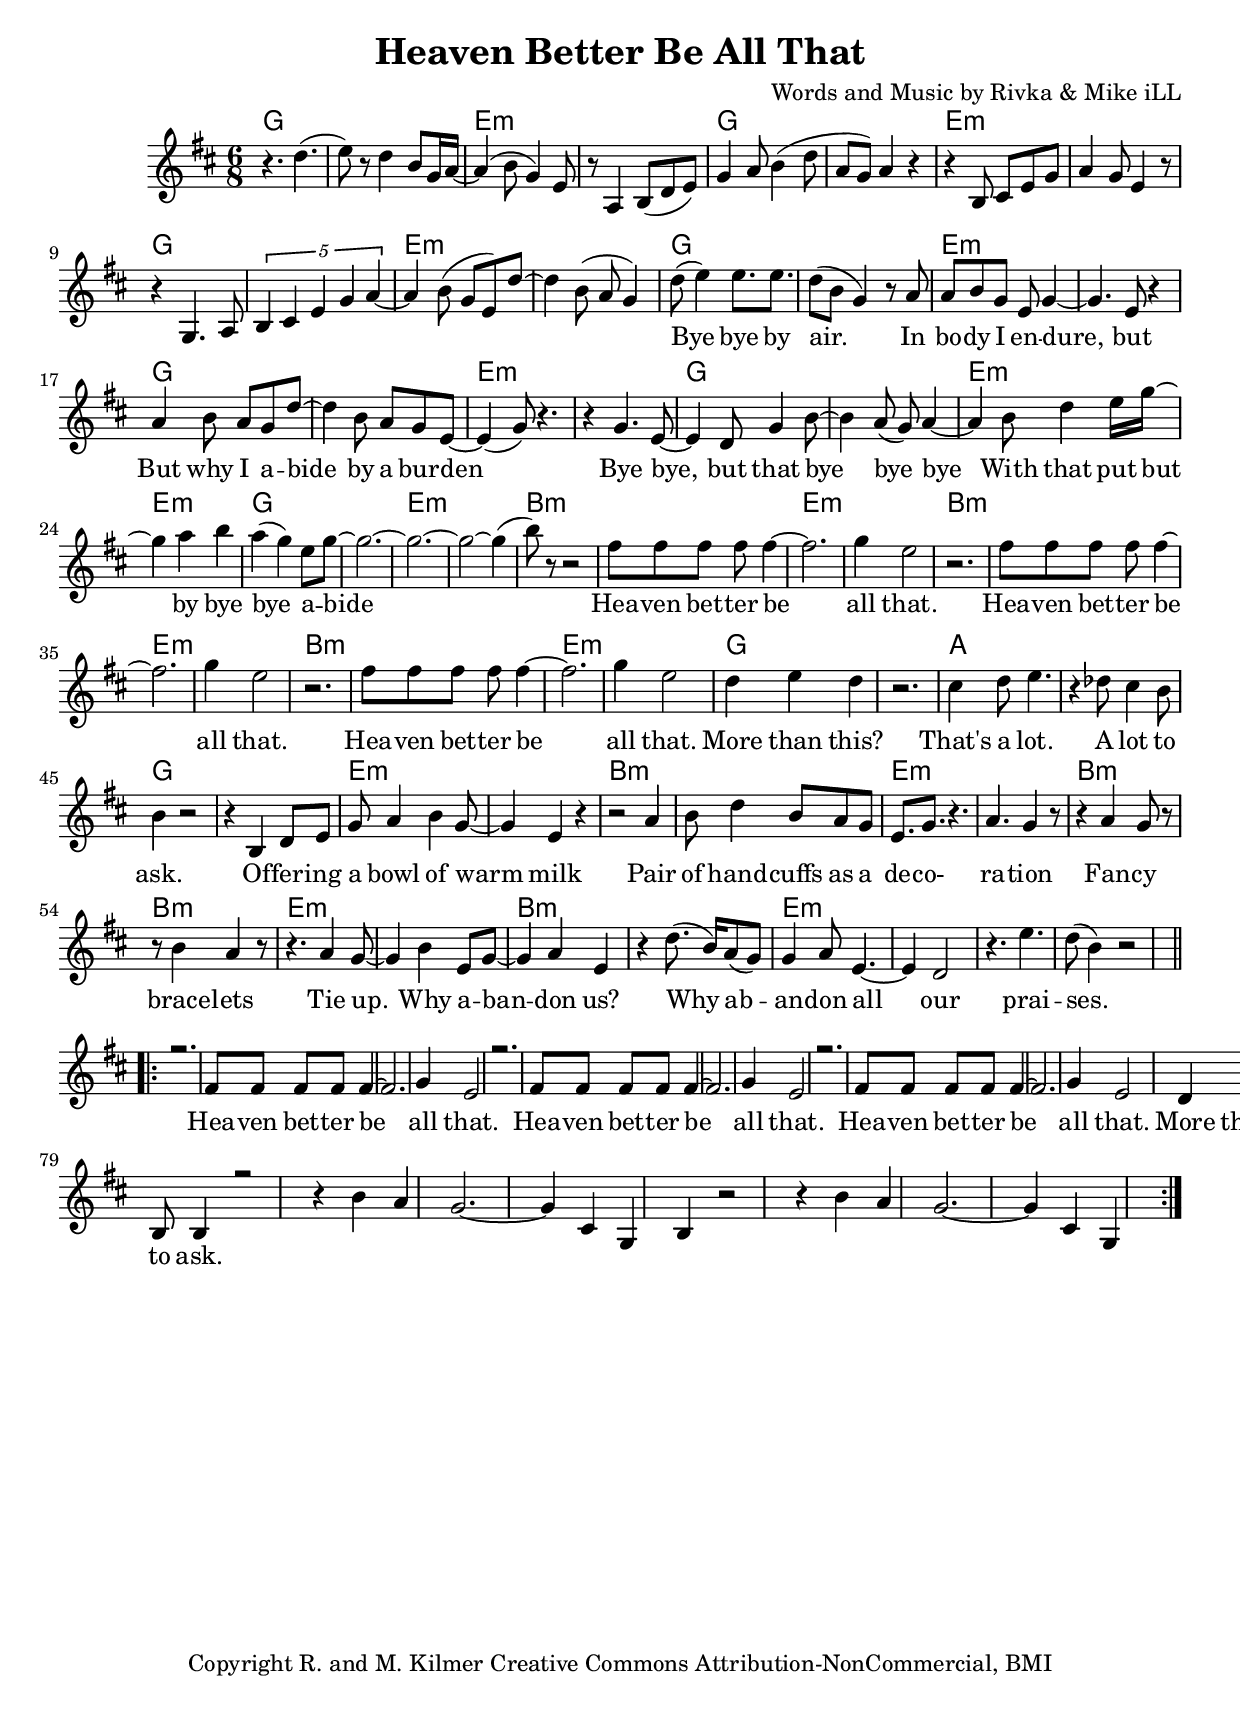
\version "2.18.2"

\header {
  title = "Heaven Better Be All That"
  composer = "Words and Music by Rivka & Mike iLL"
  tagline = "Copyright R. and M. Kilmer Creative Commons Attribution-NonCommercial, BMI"
}

\paper{ print-page-number = ##f bottom-margin = 0.5\in }

melody = \relative c'' {
  \clef treble
  \key d \major
  \time 6/8 
  r4. d( | e8) r d4 b8 g16 a~ | a4( b8 g4) e8 | r8 a,4 b8( d e) |
  g4 a8 b4( d8 | a g) a4 r | r b,8 cis e g | a4 g8 e4 r8 |
  r4 g,4. a8 | \tuplet 5/3 { b4 cis e g a~ } | a4 b8( g e) d'~ |
  d4 b8( a g4 ) |
  
  \new Voice = "verseOne" {
  	d'8( e4) e8. e | d8( b g4) r8 a | % bye bye by air. In
  	a b g e g4~ | g4. e8 r4 | % In body i endure but
  	a4 b8 a g d'~ | d4 b8 a g e~ | e4( g8) r4. | r4 g4. e8~ | % But why I abide by a burden. Bye bye, 
	e4 d8 g4 b8~ | b4 a8( g) a4~ | % bye, but that bye bye bye
	a b8 d4 e16 g~ | g4 a b | a( g) e8 g8~ | g2.~ | % With that put but bye bye abide
	g~ | g2 ~g4( | % abide
	
	b8) r8 r2 | fis8 fis fis fis fis4~ | fis2. | g4 e2 | % Heaven better
	r2. | fis8 fis fis fis fis4~ | fis2. | g4 e2 |
	r2. | fis8 fis fis fis fis4~ | fis2. | g4 e2 |
	d4 e d | r2. | cis4 d8 e4. | r4 des8 cis4 b8 | % That's a lot ... a lot to
	b4 r2 |
	
	r4 b, d8 e | g a4 b4 g8~ | g4 e r |  % Offering a bowl of warm milk
	r2 a4 | b8 d4 b8 a g | e8. g r4. | a4. g4 r8 | % Pair of handcuffs as a decoration
	r4 a g8 r | r b4 a r8 |% Fancy bracelets
	r4. a4 g8~ | g4 b e,8 g~ | % Tie up. Why ab- 
	g4 a4 e | r d'8.( b16) a8( g) | g4 a8 e4.~ | e4 d2 | % andon us. Why abandon all our 
	r4. e'4. d8( | b4) r2 | % praises.
	% 
	% I am, I am, I am ever your servant, 
	% Mother of light, all right?
	% Higher. Higher than a flier.
	% Lighter than a fire– fly. Yeah.
	% 
	% CHORUS
	% 
	% Fa la la la I I I I
	% Born by a tribe I like and love.
	% Bold trends I try, would not defy tradition
	% But let me be clear.
	% 
	% Her. Our. All our us combined right here.
	% Ever come what lie. Ah.
	% Holler holler. Hip hip.
	% Hell of hell of hip hip.
	% Halleluja hip hip.
	% Halleluja hip hip. What
	% 
	% Here ’n’ I a 
	% Yeah I I I I I a
	% Awh ah an
	% 
	% High, why I ever
	% Why I ever lie yeah
	% Hey it’s such a game we are playing. Yeah. Hey.
	% 
	% Hey hey hey hip hip by us say what by us say what said tru all of my yodel 
	% Hip hip my yodel goin’ up.
	% 
	% CHORUS
	% 
	% In that spot, that mind that got desire less
	% Be on that
	% Great land that feels
	% Better than heaven ever
	% Softly as a landing feather
	% Gently by a well adroit sweet nimble finger of sky
	%  
	% Rolling and a tum-ba-ling a-
	% Round about above a mother
	% Ready ever. Any weather.
	% Guided by complete surrender.
	% 
	% Man and woman, humankind we
	% All got deep and deeper into trouble
	% Mmm Build that build that Babel Tower up
	% 
	% Za ba bap za ba bap
	% Za ba bap ba ba ba bap
	% Ba ba bap ba ba bap ba ba bap
	% Ba ba ba bop bop bop bap ba bap
	% 
	% Higher higher higher higher 
	% Higher higher wow!
	% 
	% CHORUS
	% 
	% Got it in our blood, papa. Good, papa.
	% Ma was in the wood cut pile up up our
	% Though I understood what the thought was for
	% How ‘bout by lunch I forget it?
	% 
	% Every day I wake up
	% So far. What for?
	% But I lie awake a lot late ask not what for
	% Walking on a wide
	% One a wide foot-pounded ground network of trails
	% 
	% Every time we think that we’ve found some peace and some
	% Peace and some peace and security
	% Well buddy babe you can bet bet bet that the media.
	% Audio, video, billboard and radio
	% Grabbing ahold of my mind and my wallet
	% Benny after Benny and a
	% Billion and a billion and a
	% Zillion you would think that we’re buying
	% La la la la la life after life
	% 
	% CHORUS
	% Offering a bowl of warm milk
	% Pair of handcuffs as a decoration
	% Fancy bracelets
	% Tie up. Why abandon us.
	% Why abandon all our praises.
	% 
	% I am, I am, I am ever your servant, 
	% Mother of light, all right?
	% Higher. Higher than a flier.
	% Lighter than a fire– fly. Yeah.
	% 
	% CHORUS
	% 
	% Fa la la la I I I I
	% Born by a tribe I like and love.
	% Bold trends I try, would not defy tradition
	% But let me be clear.
	% 
	% Her. Our. All our us combined right here.
	% Ever come what lie. Ah.
	% Holler holler. Hip hip.
	% Hell of hell of hip hip.
	% Halleluja hip hip.
	% Halleluja hip hip. What
	% 
	% Here ’n’ I a 
	% Yeah I I I I I a
	% Awh ah an
	% 
	% High, why I ever
	% Why I ever lie yeah
	% Hey it’s such a game we are playing. Yeah. Hey.
	% 
	% Hey hey hey hip hip by us say what by us say what said tru all of my yodel 
	% Hip hip my yodel goin’ up.
	% 
	% CHORUS
	% 
	% In that spot, that mind that got desire less
	% Be on that
	% Great land that feels
	% Better than heaven ever
	% Softly as a landing feather
	% Gently by a well adroit sweet nimble finger of sky
	%  
	% Rolling and a tum-ba-ling a-
	% Round about above a mother
	% Ready ever. Any weather.
	% Guided by complete surrender.
	% 
	% Man and woman, humankind we
	% All got deep and deeper into trouble
	% Mmm Build that build that Babel Tower up
	% 
	% Za ba bap za ba bap
	% Za ba bap ba ba ba bap
	% Ba ba bap ba ba bap ba ba bap
	% Ba ba ba bop bop bop bap ba bap
	% 
	% Higher higher higher higher 
	% Higher higher wow!
	% 
	% CHORUS
	% 
	% Got it in our blood, papa. Good, papa.
	% Ma was in the wood cut pile up up our
	% Though I understood what the thought was for
	% How ‘bout by lunch I forget it?
	% 
	% Every day I wake up
	% So far. What for?
	% But I lie awake a lot late ask not what for
	% Walking on a wide
	% One a wide foot-pounded ground network of trails
	% 
	% Every time we think that we’ve found some peace and some
	% Peace and some peace and security
	% Well buddy babe you can bet bet bet that the media.
	% Audio, video, billboard and radio
	% Grabbing ahold of my mind and my wallet
	% Benny after Benny and a
	% Billion and a billion and a
	% Zillion you would think that we’re buying
	% La la la la la life after life
	% 
	% CHORUS

  }
  
   #(ly:expect-warning "cannot end volta") 
   \repeat volta 3 {
   \new Voice = "chorus" {
     \voiceOne
     r2. | fis8 fis fis fis fis4~ | fis2. | g4 e2 | % Heaven better
			r2. | fis8 fis fis fis fis4~ | fis2. | g4 e2 |
			r2. | fis8 fis fis fis fis4~ | fis2. | g4 e2 |
			d4 e d | r2. | cis4 d8 e4. | r4 des8 cis4 b8 | % That's a lot ... a lot to
			b4 r2 |
		}
		r4 b' a | g2.~ | g4 cis, g | % ask.
		b4 r2 | r4 b' a | g2.~ | g4 cis, g | 
 }
 \alternative {
   \new Voice = "verse" {
    	
		
   }
   \context Voice = "verse" {
     	
   		}
   \context Voice = "verse" {
     	
		\set Score.repeatCommands = #'(end-repeat)
   		}
	}
}

chorus_text =  \lyricmode {
	Hea -- ven bet -- ter be all that.
	Hea -- ven bet -- ter be all that.
	Hea -- ven bet -- ter be all that.
	More than this? That's a lot. A lot to ask.
}

firstVerse_text = \lyricmode {
 Bye bye by air. In bo -- dy I en -- dure, but
 But why I a -- bide by a bur -- den
 Bye bye, but that bye bye bye
 With that put but by bye bye a -- bide
 Hea -- ven bet -- ter be all that.
 Hea -- ven bet -- ter be all that.
 Hea -- ven bet -- ter be all that.
 More than this? That's a lot. A lot to ask.
 
 Of -- fer -- ing a bowl of warm milk
 Pair of hand -- cuffs as a de -- co- ra -- tion
 Fan -- cy brace -- lets
 Tie up. Why a -- ban -- don us?
 Why ab -- an -- don all our prai -- ses.
 
 I am, I am, I am e -- ver your ser -- vant, 
 Mo -- ther of light, all right?
 High -- er. High -- er than a flier.
 Light -- er than a fire– fly. Yeah.
}
 
moreVerse_text = \lyricmode { 
  
  
 Fa la la la I I I I
 Born by a tribe I like and love.
 Bold trends I try, would not defy tra -- di -- tion
 But let me be clear.
 
 Her. Our. All our us com -- bined right here.
 E -- ver come what lie. Ah.
 Hol -- ler hol -- ler. Hip hip.
 Hell of hell of hip hip.
 Hal -- le -- lu -- ja hip hip.
 Hal -- le -- lu -- ja hip hip. What
 
 Here ’n’ I a 
 Yeah I I I I I a
 Awh ah an
 
 High, why I ever
 Why I ever lie yeah
 Hey it’s such a game we are play -- ing. Yeah. Hey.
 
 Hey hey hey hip hip by us say what by us say what said tru all of my yo -- del 
 Hip hip my yo -- del goin’ up.
 

 
 In that spot, that mind that got de -- sire less
 Be on that
 Great land that feels
 Bet -- ter than hea -- ven e -- ver
 Soft -- ly as a land -- ing fea -- ther
 Gent -- ly by a well ad -- roit sweet nim -- ble fin -- ger of sky
  
 Rol -- ling and a tum- ba- ling a --
 round a -- bout a -- bove a mo -- ther
 Rea -- dy e -- ver. A -- ny wea -- ther.
 Guided by complete surrender.
 
 Man and wo -- man, hum -- an -- kind we
 All got deep and deep -- er in -- to trou -- ble
 Mmm Build that build that Ba -- bel Tower up
 
 Za ba bap za ba bap
 Za ba bap ba ba ba bap
 Ba ba bap ba ba bap ba ba bap
 Ba ba ba bop bop bop bap ba bap
 
 High -- er high -- er high -- er high -- er 
 High -- er high -- er wow!
 

 
 Got it in our blood, papa. Good, papa.
 Ma was in the wood cut pile up up far
 Thought I un -- der -- stood what the thought was for
 How ‘bout by lunch I for -- get it?
 
 Eve -- ry day I wake up
 So far. What for?
 But I lie a -- wake a lot late ask not what for
 Walk -- ing on a wide
 One a wide foot-pound -- ed ground net -- work of trails
 
 Eve -- ry time we think that we’ve found some peace and some
 Peace and some peace and se -- cu -- ri -- ty
 Well bud -- dy babe you can bet bet bet that the me -- di -- a.
 Au -- di -- o, vi -- de -- o, bill -- board and ra -- di -- o
 Grab -- bing a -- hold of my mind and my wal -- let
 Ben -- ny af -- ter Ben -- ny and a
 Bil -- lion and a bil -- lion and a
 Zil -- lion you would think that we’re buy -- ing
 La la la la la life af -- ter life

}


harmonies = \chordmode {
	g2. | g | e:min | e:min | g | g | e:min | e:min |
	g | g | e:min | e:min | g | g | e:min | e:min |
	g | g | e:min | e:min | g | g | e:min | e:min |
	g | g | e:min | e:min |
	
	b2.:min | b:min | e:min | e:min |
	b2.:min | b:min | e:min | e:min |
	b2.:min | b:min | e:min | e:min |
	
	g | g | a | a |
	g | g | e:min | e:min 
	
	b2.:min | b:min | e:min | e:min |
	b2.:min | b:min | e:min | e:min |
	b2.:min | b:min | e:min | e:min |
}

\score {
  <<
    \new ChordNames {
      \set chordChanges = ##t
      \harmonies
    }
  	\new Voice = "voice" { \melody  }
  	\new Lyrics \lyricsto "verseOne" \firstVerse_text
  	\new Lyrics \lyricsto "chorus" \chorus_text
  	\new Lyrics \lyricsto "verse" \moreVerse_text
  >>
  
  \layout { }
  \midi { }
}

%Additional Notes
\markup \fill-line {
\column {
" "
" "
" "
" "
" "
  }
}
